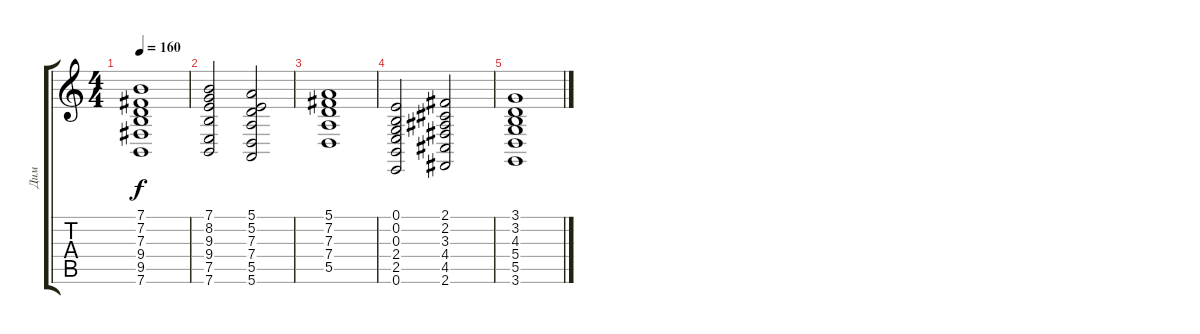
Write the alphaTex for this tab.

\track ("Дим" "Дим") {instrument synthstrings1}
\staff {score tabs}
\tuning (E4 B3 G3 D3 A2 E2) {hide}
\ts (4 4)
\tempo 160
\clef g2
\ks c
(7.1 7.2 7.3 9.4 9.5 7.6).1{dy f} |
(7.1 8.2 9.3 9.4 7.5 7.6).2 (5.1 5.2 7.3 7.4 5.5 5.6).2 |
(5.1 7.2 7.3 7.4 5.5).1 |
(0.1 0.2 0.3 2.4 2.5 0.6).2 (2.1 2.2 3.3 4.4 4.5 2.6).2 |
(3.1 3.2 4.3 5.4 5.5 3.6).1
